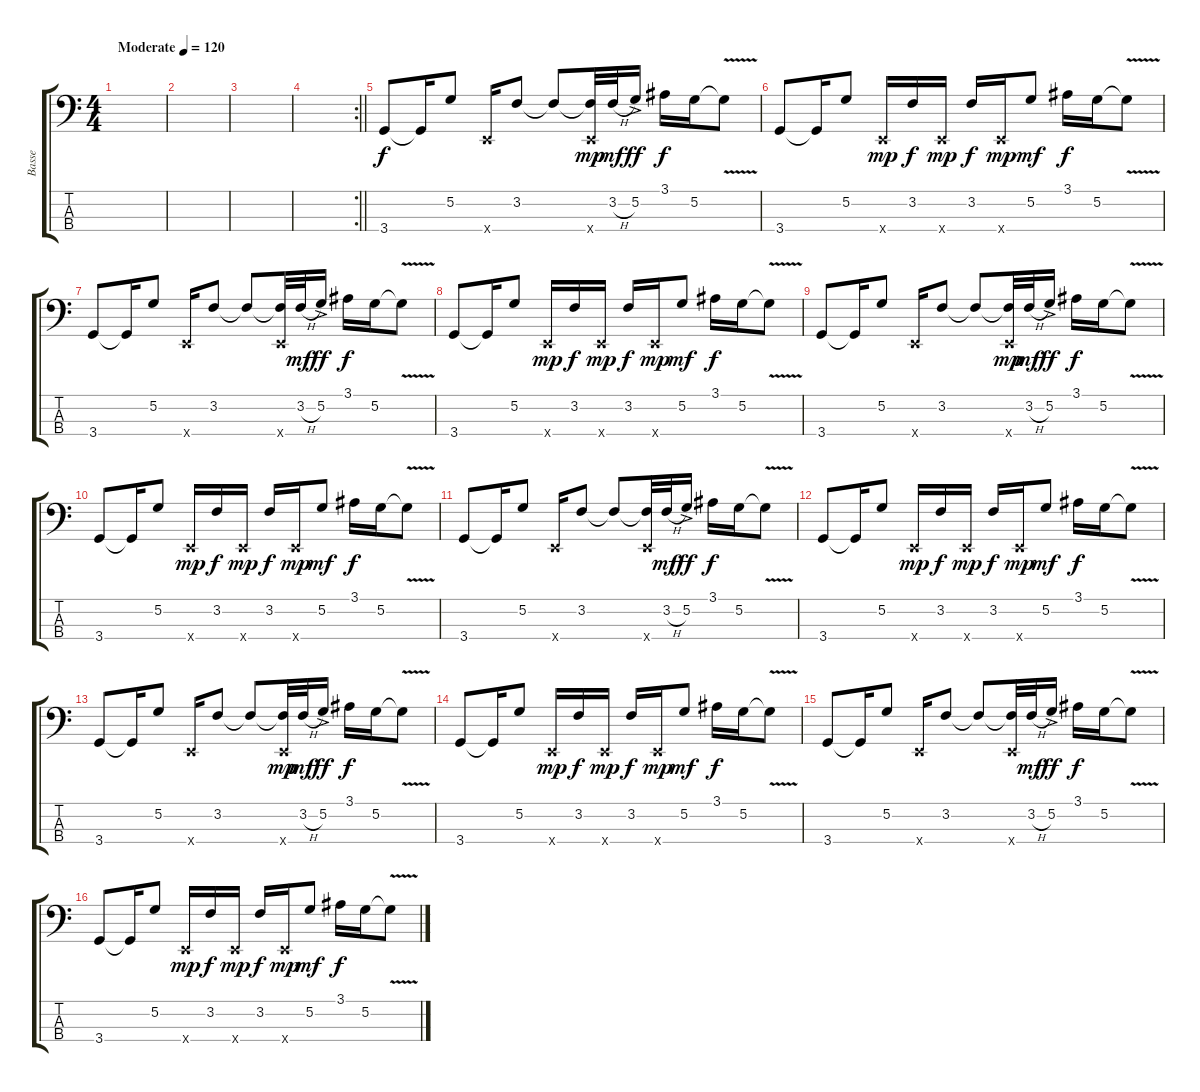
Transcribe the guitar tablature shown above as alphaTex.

\track ("Basse" "Basse") {instrument electricbassfinger}
\staff {score tabs}
\tuning (G2 D2 A1 E1) {hide}
\ts (4 4)
\tempo (120 "Moderate")
\clef f4
\ks c
|
|
|
\rc 2
\barLineRight lightlight
|
3.4.8 3.4{t}.16 5.2.8 0.4{x}.16 3.2.8 3.2{t}.8 (3.2{t} 0.4{x}).32{dy mp} 3.2{h}.32{dy mf} 5.2{ac}.16{dy ff} 3.1.16{dy f} 5.2.16 5.2{v t}.8 |
3.4.8 3.4{t}.16 5.2.8 0.4{x}.16{dy mp} 3.2.16{dy f} 0.4{x}.16{dy mp} 3.2.16{dy f} 0.4{x}.16{dy mp} 5.2.8{dy mf} 3.1.16{dy f} 5.2.16 5.2{v t}.8 |
3.4.8 3.4{t}.16 5.2.8 0.4{x}.16 3.2.8 3.2{t}.8 (3.2{t} 0.4{x}).32 3.2{h}.32{dy mf} 5.2{ac}.16{dy ff} 3.1.16{dy f} 5.2.16 5.2{v t}.8 |
3.4.8 3.4{t}.16 5.2.8 0.4{x}.16{dy mp} 3.2.16{dy f} 0.4{x}.16{dy mp} 3.2.16{dy f} 0.4{x}.16{dy mp} 5.2.8{dy mf} 3.1.16{dy f} 5.2.16 5.2{v t}.8 |
3.4.8 3.4{t}.16 5.2.8 0.4{x}.16 3.2.8 3.2{t}.8 (3.2{t} 0.4{x}).32{dy mp} 3.2{h}.32{dy mf} 5.2{ac}.16{dy ff} 3.1.16{dy f} 5.2.16 5.2{v t}.8 |
3.4.8 3.4{t}.16 5.2.8 0.4{x}.16{dy mp} 3.2.16{dy f} 0.4{x}.16{dy mp} 3.2.16{dy f} 0.4{x}.16{dy mp} 5.2.8{dy mf} 3.1.16{dy f} 5.2.16 5.2{v t}.8 |
3.4.8 3.4{t}.16 5.2.8 0.4{x}.16 3.2.8 3.2{t}.8 (3.2{t} 0.4{x}).32 3.2{h}.32{dy mf} 5.2{ac}.16{dy ff} 3.1.16{dy f} 5.2.16 5.2{v t}.8 |
3.4.8 3.4{t}.16 5.2.8 0.4{x}.16{dy mp} 3.2.16{dy f} 0.4{x}.16{dy mp} 3.2.16{dy f} 0.4{x}.16{dy mp} 5.2.8{dy mf} 3.1.16{dy f} 5.2.16 5.2{v t}.8 |
3.4.8 3.4{t}.16 5.2.8 0.4{x}.16 3.2.8 3.2{t}.8 (3.2{t} 0.4{x}).32{dy mp} 3.2{h}.32{dy mf} 5.2{ac}.16{dy ff} 3.1.16{dy f} 5.2.16 5.2{v t}.8 |
3.4.8 3.4{t}.16 5.2.8 0.4{x}.16{dy mp} 3.2.16{dy f} 0.4{x}.16{dy mp} 3.2.16{dy f} 0.4{x}.16{dy mp} 5.2.8{dy mf} 3.1.16{dy f} 5.2.16 5.2{v t}.8 |
3.4.8 3.4{t}.16 5.2.8 0.4{x}.16 3.2.8 3.2{t}.8 (3.2{t} 0.4{x}).32 3.2{h}.32{dy mf} 5.2{ac}.16{dy ff} 3.1.16{dy f} 5.2.16 5.2{v t}.8 |
3.4.8 3.4{t}.16 5.2.8 0.4{x}.16{dy mp} 3.2.16{dy f} 0.4{x}.16{dy mp} 3.2.16{dy f} 0.4{x}.16{dy mp} 5.2.8{dy mf} 3.1.16{dy f} 5.2.16 5.2{v t}.8
